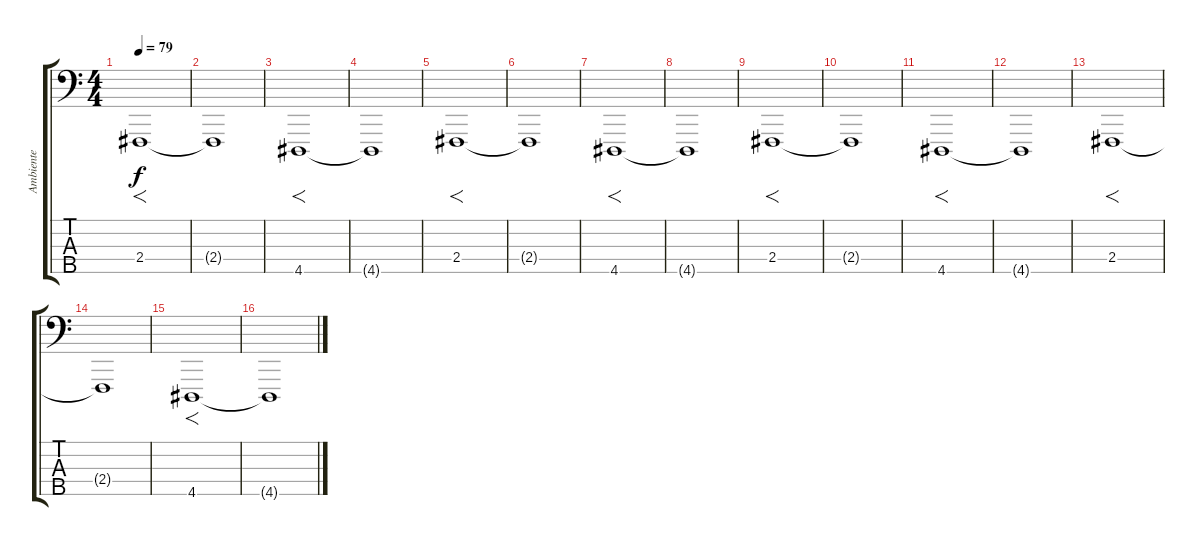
\track ("Ambiente" "Ambiente") {instrument fx8scifi}
\staff {score tabs}
\tuning (G2 D2 A1 E1 B0) {hide}
\ts (4 4)
\tempo 79
\clef f4
\ks c
2.4.1{f dy f} |
2.4{t}.1 |
4.5.1{f} |
4.5{t}.1 |
2.4.1{f} |
2.4{t}.1 |
4.5.1{f} |
4.5{t}.1 |
2.4.1{f} |
2.4{t}.1 |
4.5.1{f} |
4.5{t}.1 |
2.4.1{f} |
2.4{t}.1 |
4.5.1{f} |
4.5{t}.1
